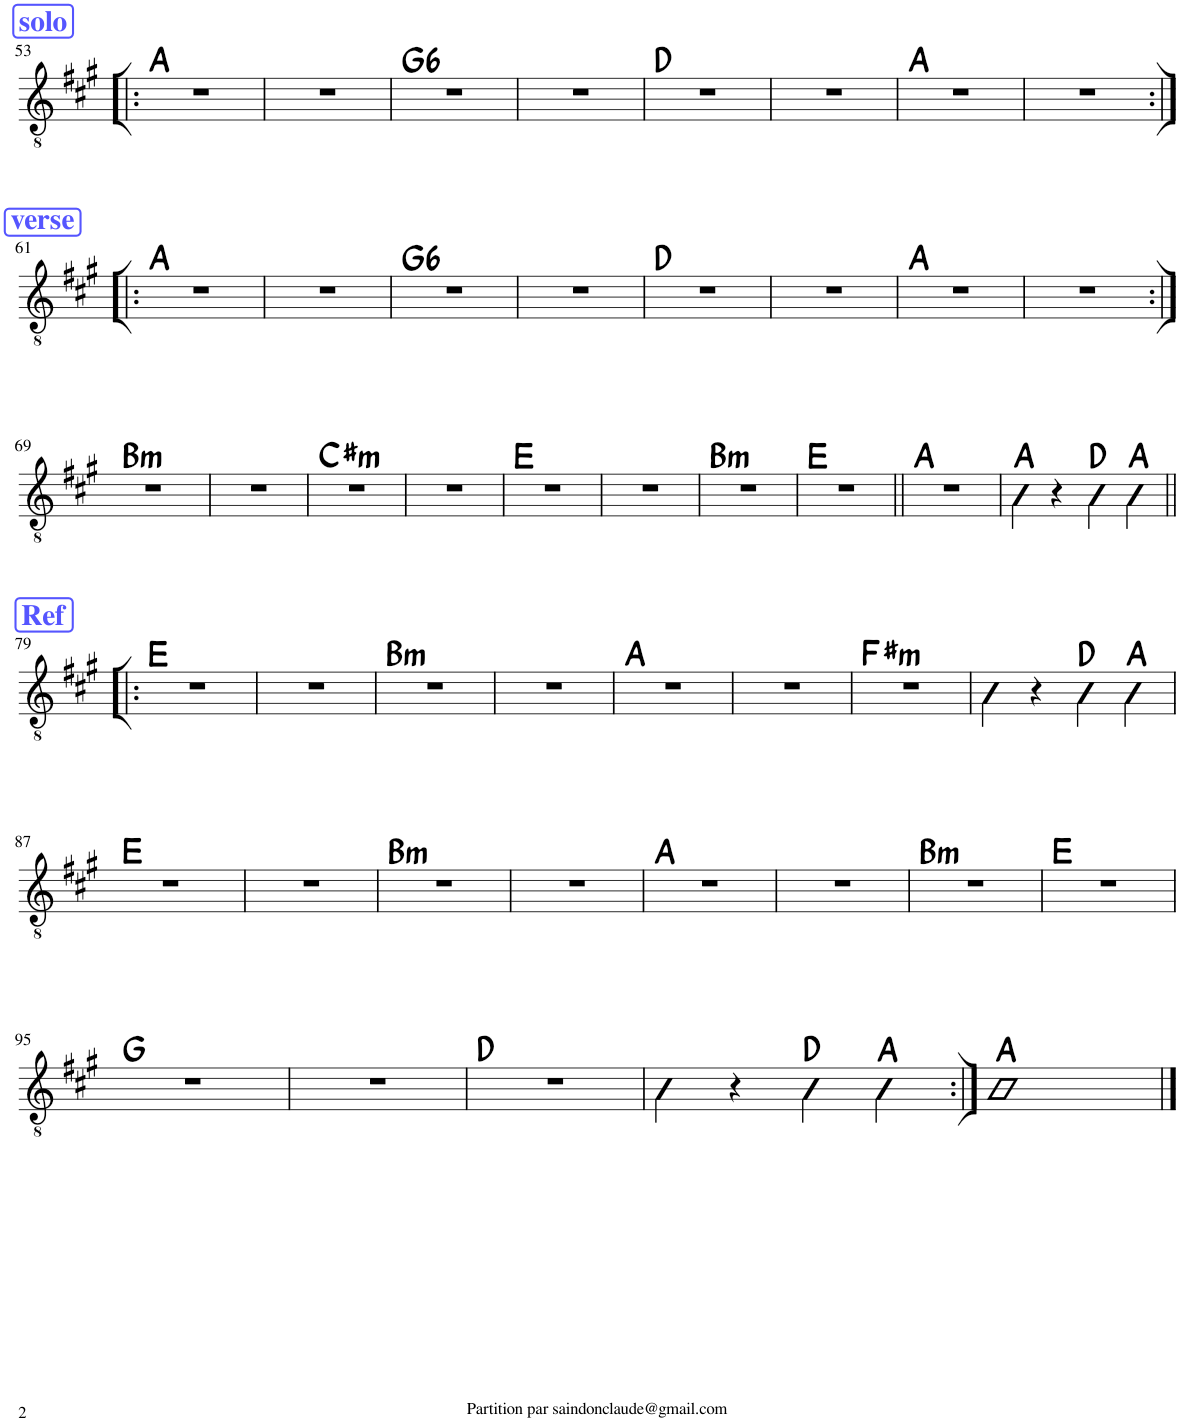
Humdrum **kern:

**kern	**harte
*part1	*part1
*staff1	*
*I"Classical Guitar	*
*I'Guit.	*
!!LO:PB:g=z
*clefGv2	*
*k[f#c#g#]	*
*M4/4	*
!!LO:REH:place=s1:a:B:cj:color=#5555FF:fs=14:t=solo
=53!|:	=53!|:
1r	A:maj
=54	=54
1r	.
=55	=55
!	!LO:H:kt=6
1r	G:maj6
=56	=56
1r	.
=57	=57
1r	D:maj
=58	=58
1r	.
=59	=59
1r	A:maj
=60	=60
1r	.
!!LO:LB:g=z
!!LO:REH:place=s1:a:B:cj:color=#5555FF:fs=14:t=verse
=61:|!|:	=61:|!|:
1r	A:maj
=62	=62
1r	.
=63	=63
!	!LO:H:kt=6
1r	G:maj6
=64	=64
1r	.
=65	=65
1r	D:maj
=66	=66
1r	.
=67	=67
1r	A:maj
=68	=68
1r	.
!!LO:LB:g=z
=69:|!	=69:|!
!	!LO:H:kt=m
1r	B:min
=70	=70
1r	.
=71	=71
!	!LO:H:kt=m
1r	C#:min
=72	=72
1r	.
=73	=73
1r	E:maj
=74	=74
1r	.
=75	=75
!	!LO:H:kt=m
1r	B:min
=76	=76
1r	E:maj
=77||	=77||
1r	A:maj
=78	=78
4A\ 4c#\ 4e\	A:maj
4r	.
4F#\ 4A\ 4c#\	D:maj
4A\ 4c#\ 4e\	A:maj
!!LO:LB:g=z
!!LO:REH:place=s1:a:B:cj:color=#5555FF:fs=14:t=Ref
=79!|:	=79!|:
1r	E:maj
=80	=80
1r	.
=81	=81
!	!LO:H:kt=m
1r	B:min
=82	=82
1r	.
=83	=83
1r	A:maj
=84	=84
1r	.
=85	=85
!	!LO:H:kt=m
1r	F#:min
=86	=86
4E\ 4A\ 4c#\	.
4r	.
4F#\ 4A\ 4c#\	D:maj
4A\ 4c#\ 4e\	A:maj
!!LO:LB:g=z
=87	=87
1r	E:maj
=88	=88
1r	.
=89	=89
!	!LO:H:kt=m
1r	B:min
=90	=90
1r	.
=91	=91
1r	A:maj
=92	=92
1r	.
=93	=93
!	!LO:H:kt=m
1r	B:min
=94	=94
1r	E:maj
!!LO:LB:g=z
=95	=95
1r	G:maj
=96	=96
1r	.
=97	=97
1r	D:maj
=98	=98
4E\ 4A\ 4c#\	.
4r	.
4F#\ 4A\ 4c#\	D:maj
4A\ 4c#\ 4e\	A:maj
=99:|!	=99:|!
1A	A:maj
==	==
*-	*-
